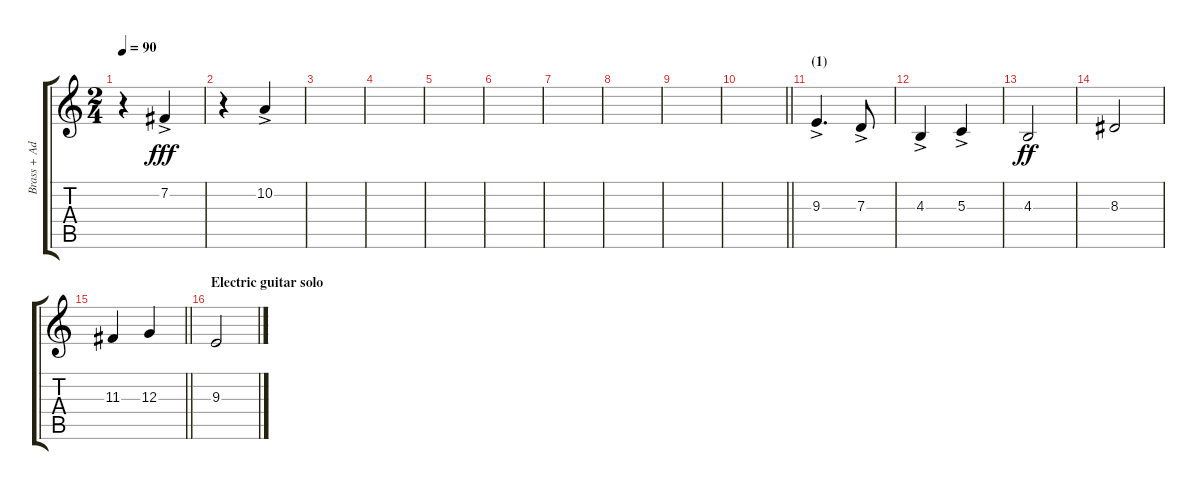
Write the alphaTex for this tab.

\track ("Brass + Addition instruments" "Brass + Ad") {instrument brasssection}
\staff {score tabs}
\tuning (E4 B3 G3 D3 A2 E2) {hide}
\ts (2 4)
\tempo 90
\clef g2
\ks c
r.4{dy mp} 7.2{ac}.4{dy fff} |
r.4 10.2{ac}.4 |
|
|
|
|
|
|
|
\barLineRight lightlight
|
\section ("" "(1)")
9.3{ac}.4{d instrument brasssection} 7.3{ac}.8 |
4.3{ac}.4 5.3{ac}.4 |
4.3.2{dy ff} |
8.3.2 |
\barLineRight lightlight
11.3.4 12.3.4 |
\section ("" "Electric guitar solo")
9.3.2
